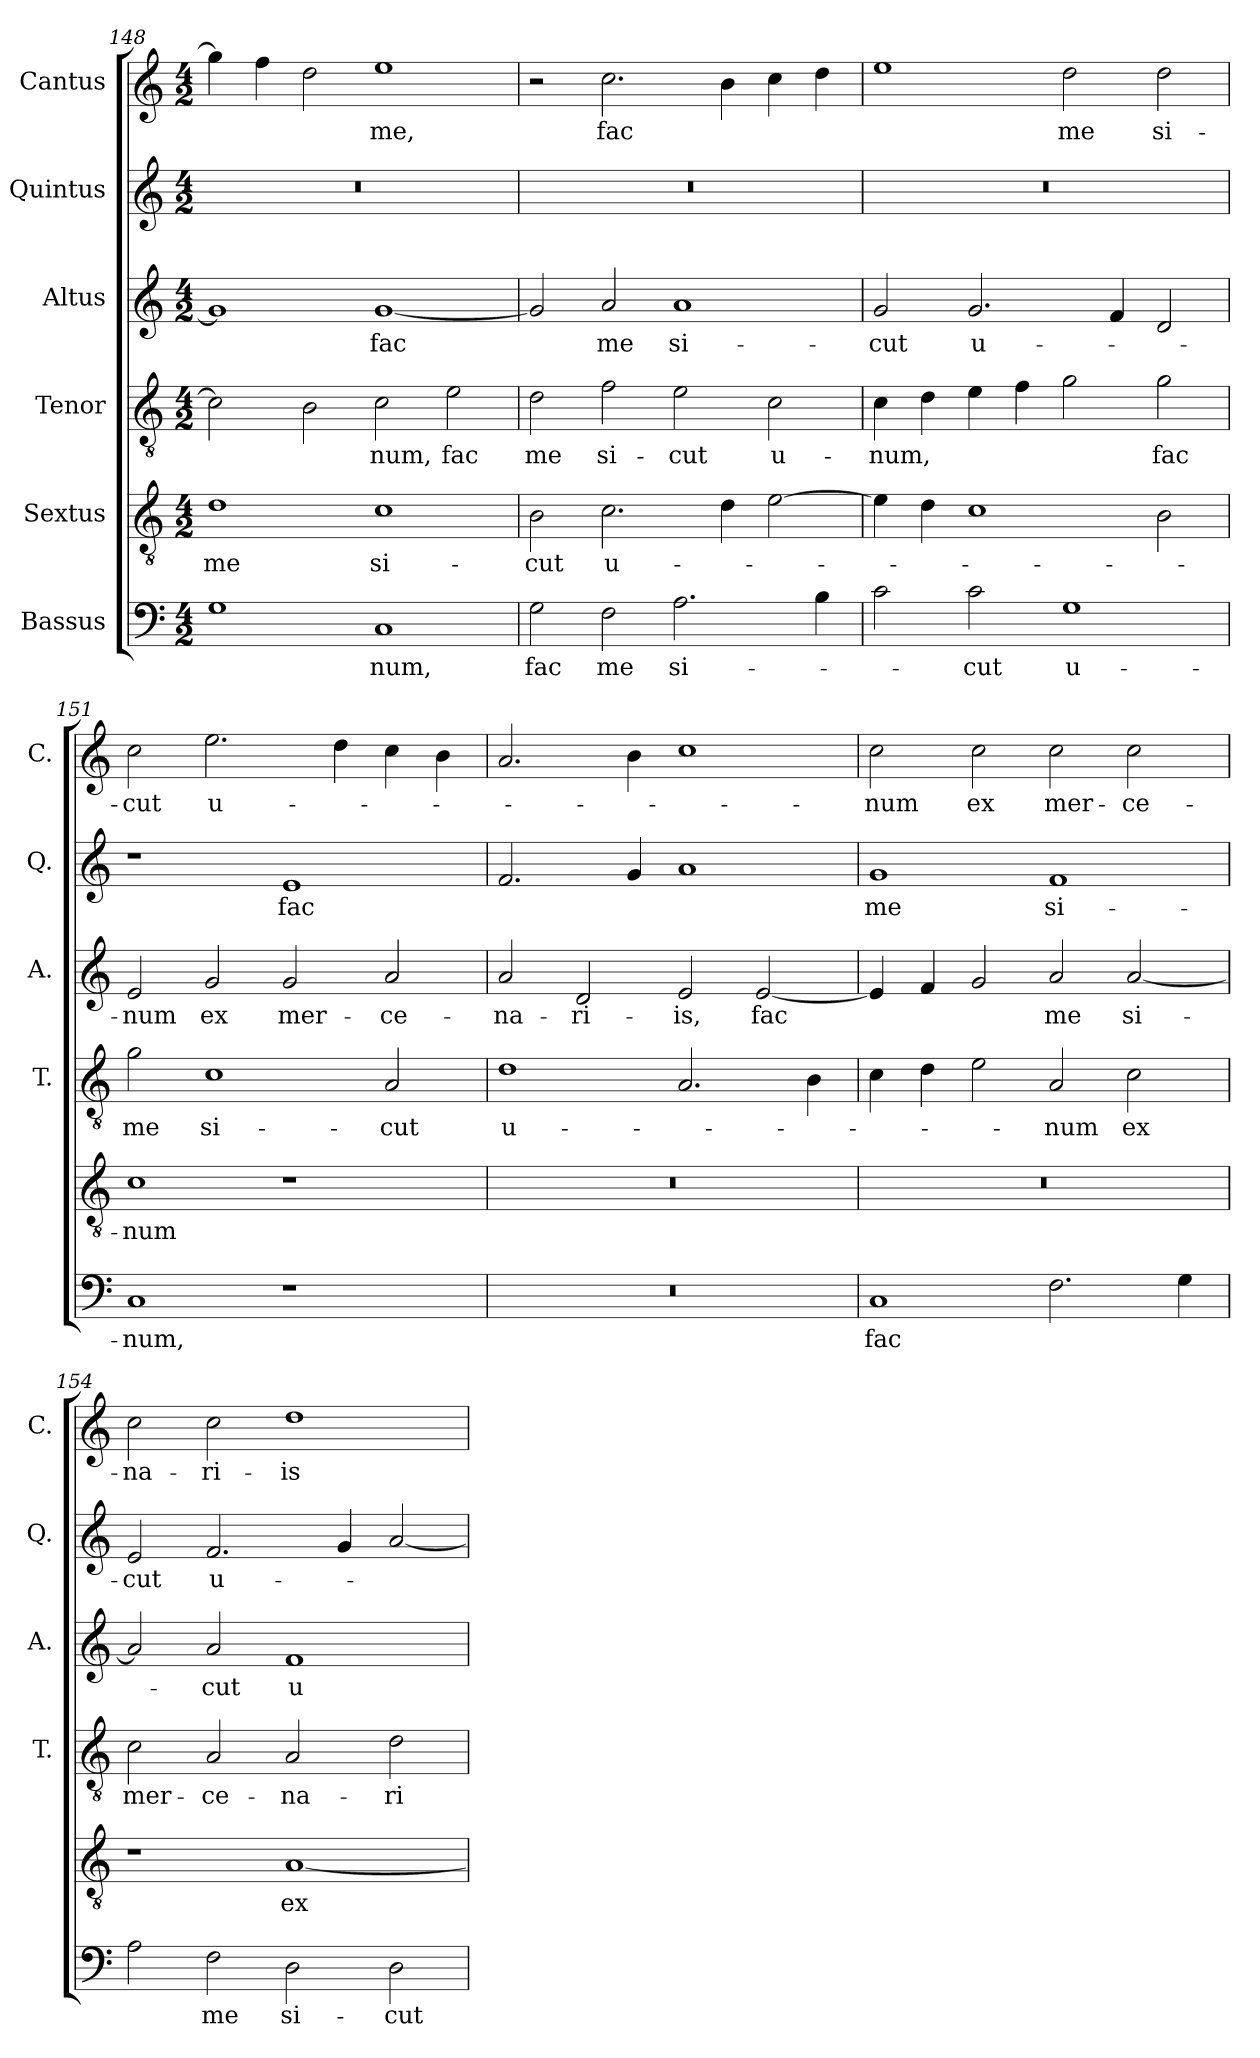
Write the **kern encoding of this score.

**kern	**text	**kern	**text	**kern	**text	**kern	**text	**kern	**text	**kern	**text
*part6	*part6	*part5	*part5	*part4	*part4	*part3	*part3	*part2	*part2	*part1	*part1
*staff6	*staff6	*staff5	*staff5	*staff4	*staff4	*staff3	*staff3	*staff2	*staff2	*staff1	*staff1
*I"Bassus	*	*I"Sextus	*	*I"Tenor	*	*I"Altus	*	*I"Quintus	*	*I"Cantus	*
*	*	*	*	*I'T.	*	*I'A.	*	*I'Q.	*	*I'C.	*
*clefF4	*	*clefGv2	*	*clefGv2	*	*clefG2	*	*clefG2	*	*clefG2	*
*k[]	*	*k[]	*	*k[]	*	*k[]	*	*k[]	*	*k[]	*
*M4/2	*	*M4/2	*	*M4/2	*	*M4/2	*	*M4/2	*	*M4/2	*
=148	=148	=148	=148	=148	=148	=148	=148	=148	=148	=148	=148
1G	.	1d	me	2c\]	.	1g]	.	0r	.	4gg\]	.
.	.	.	.	.	.	.	.	.	.	4ff\	.
.	.	.	.	2B\	.	.	.	.	.	2dd\	.
1C	-num,	1c	si-	2c\	-num,	[1g	fac	.	.	1ee	me,
.	.	.	.	2e\	fac	.	.	.	.	.	.
=149	=149	=149	=149	=149	=149	=149	=149	=149	=149	=149	=149
2G\	fac	2B\	-cut	2d\	me	2g/]	.	0r	.	2r	.
2F\	me	2.c\	u-	2f\	si-	2a/	me	.	.	2.cc\	fac
2.A\	si-	.	.	2e\	-cut	1a	si-	.	.	.	.
.	.	4d\	.	.	.	.	.	.	.	4b\	.
.	.	[2e\	.	2c\	u-	.	.	.	.	4cc\	.
4B\	.	.	.	.	.	.	.	.	.	4dd\	.
!!LO:LB:g=z
=150	=150	=150	=150	=150	=150	=150	=150	=150	=150	=150	=150
2c\	.	4e\]	.	4c\	-num,	2g/	-cut	0r	.	1ee	.
.	.	4d\	.	4d\	.	.	.	.	.	.	.
2c\	-cut	1c	.	4e\	.	2.g/	u-	.	.	.	.
.	.	.	.	4f\	.	.	.	.	.	.	.
1G	u-	.	.	2g\	.	.	.	.	.	2dd\	me
.	.	.	.	.	.	4f/	.	.	.	.	.
.	.	2B\	.	2g\	fac	2d/	.	.	.	2dd\	si-
=151	=151	=151	=151	=151	=151	=151	=151	=151	=151	=151	=151
1C	-num,	1c	-num	2g\	me	2e/	-num	1r	.	2cc\	-cut
.	.	.	.	1c	si-	2g/	ex	.	.	2.ee\	u-
1r	.	1r	.	.	.	2g/	mer-	1e	fac	.	.
.	.	.	.	.	.	.	.	.	.	4dd\	.
.	.	.	.	2A/	-cut	2a/	-ce-	.	.	4cc\	.
.	.	.	.	.	.	.	.	.	.	4b\	.
=152	=152	=152	=152	=152	=152	=152	=152	=152	=152	=152	=152
0r	.	0r	.	1d	u-	2a/	-na-	2.f/	.	2.a/	.
.	.	.	.	.	.	2d/	-ri-	.	.	.	.
.	.	.	.	.	.	.	.	4g/	.	4b\	.
.	.	.	.	2.A/	.	2e/	-is,	1a	.	1cc	.
.	.	.	.	.	.	[2e/	fac	.	.	.	.
.	.	.	.	4B\	.	.	.	.	.	.	.
=153	=153	=153	=153	=153	=153	=153	=153	=153	=153	=153	=153
1C	fac	0r	.	4c\	.	4e/]	.	1g	me	2cc\	-num
.	.	.	.	4d\	.	4f/	.	.	.	.	.
.	.	.	.	2e\	.	2g/	.	.	.	2cc\	ex
2.F\	.	.	.	2A/	-num	2a/	me	1f	si-	2cc\	mer-
.	.	.	.	2c\	ex	[2a/	si-	.	.	2cc\	-ce-
4G\	.	.	.	.	.	.	.	.	.	.	.
=154	=154	=154	=154	=154	=154	=154	=154	=154	=154	=154	=154
2A\	.	1r	.	2c\	mer-	2a/]	.	2e/	-cut	2cc\	-na-
2F\	me	.	.	2A/	-ce-	2a/	-cut	2.f/	u-	2cc\	-ri-
2D\	si-	[1A	ex	2A/	-na-	1f	u-	.	.	1dd	-is
.	.	.	.	.	.	.	.	4g/	.	.	.
2D\	-cut	.	.	2d\	-ri-	.	.	[2a/	.	.	.
=	=	=	=	=	=	=	=	=	=	=	=
*-	*-	*-	*-	*-	*-	*-	*-	*-	*-	*-	*-
